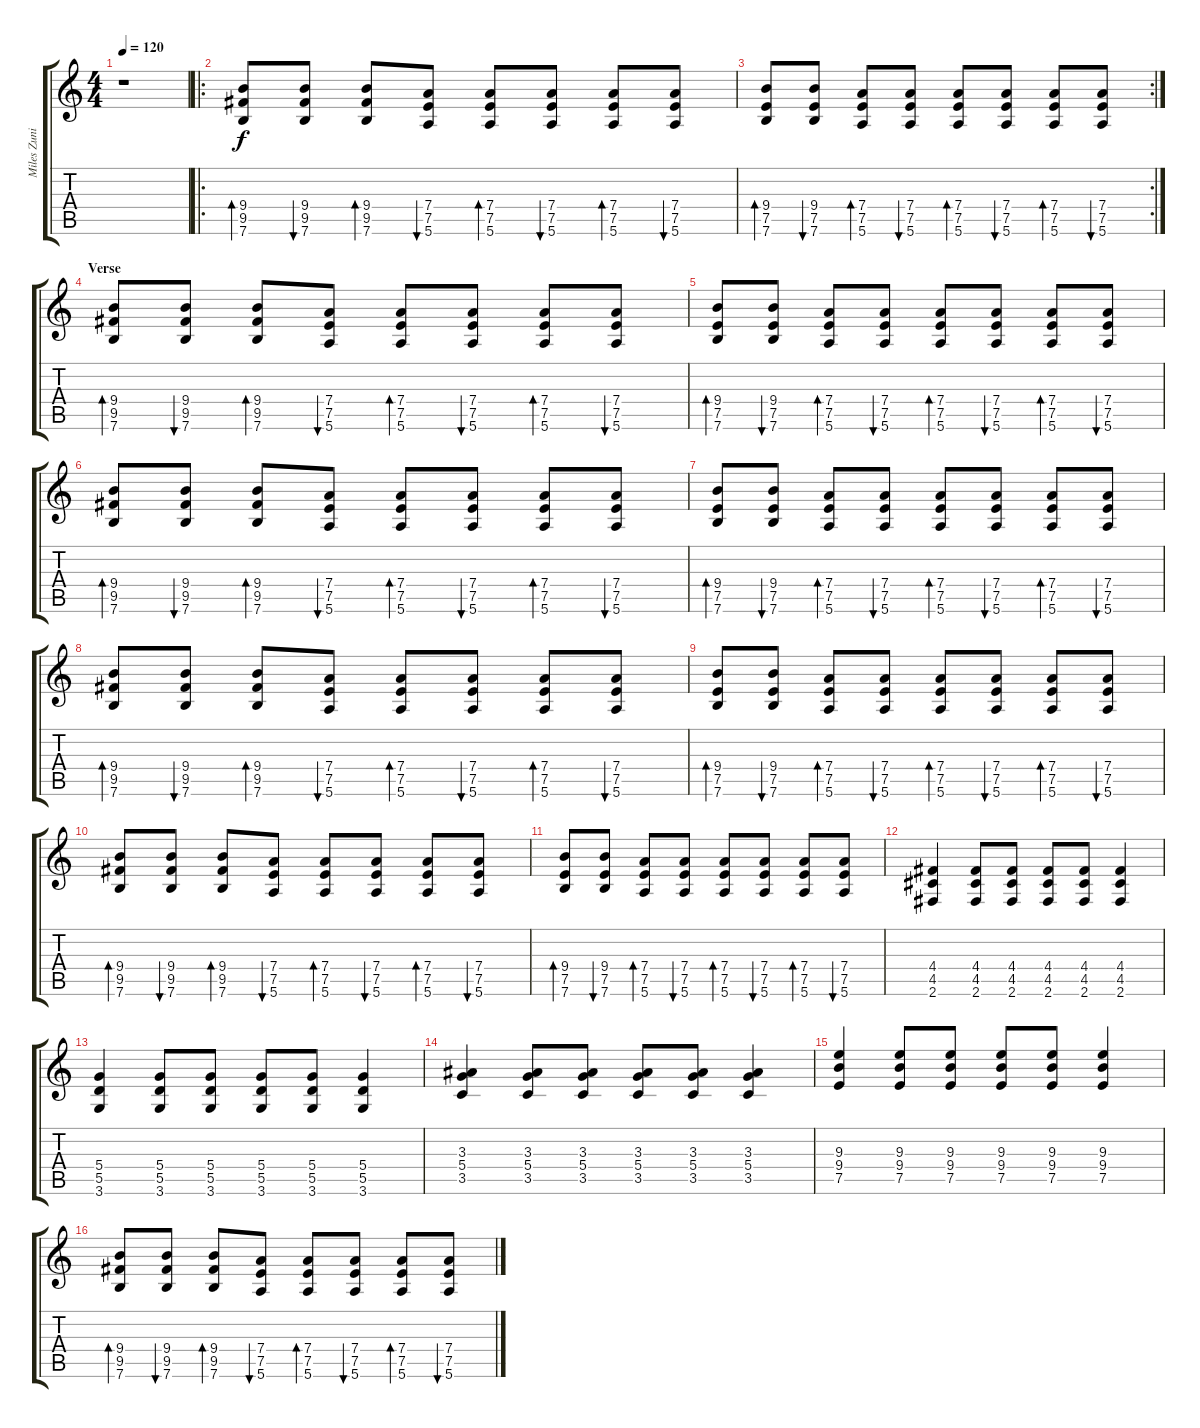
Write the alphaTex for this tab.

\track ("Miles Zuniga" "Miles Zuni") {instrument acousticguitarnylon}
\staff {score tabs}
\tuning (E4 B3 G3 D3 A2 E2) {hide}
\ts (4 4)
\tempo 120
\clef g2
\ks c
r.1{dy f instrument acousticguitarnylon} |
\ro
(9.4 9.5 7.6).8{bd 60} (9.4 9.5 7.6).8{bu 60} (9.4 9.5 7.6).8{bd 60} (7.4 7.5 5.6).8{bu 60} (7.4 7.5 5.6).8{bd 60} (7.4 7.5 5.6).8{bu 60} (7.4 7.5 5.6).8{bd 60} (7.4 7.5 5.6).8{bu 60} |
\rc 2
(9.4 7.5 7.6).8{bd 60} (9.4 7.5 7.6).8{bu 60} (7.4 7.5 5.6).8{bd 60} (7.4 7.5 5.6).8{bu 60} (7.4 7.5 5.6).8{bd 60} (7.4 7.5 5.6).8{bu 60} (7.4 7.5 5.6).8{bd 60} (7.4 7.5 5.6).8{bu 60} |
\section ("" "Verse")
(9.4 9.5 7.6).8{bd 60} (9.4 9.5 7.6).8{bu 60} (9.4 9.5 7.6).8{bd 60} (7.4 7.5 5.6).8{bu 60} (7.4 7.5 5.6).8{bd 60} (7.4 7.5 5.6).8{bu 60} (7.4 7.5 5.6).8{bd 60} (7.4 7.5 5.6).8{bu 60} |
(9.4 7.5 7.6).8{bd 60} (9.4 7.5 7.6).8{bu 60} (7.4 7.5 5.6).8{bd 60} (7.4 7.5 5.6).8{bu 60} (7.4 7.5 5.6).8{bd 60} (7.4 7.5 5.6).8{bu 60} (7.4 7.5 5.6).8{bd 60} (7.4 7.5 5.6).8{bu 60} |
(9.4 9.5 7.6).8{bd 60} (9.4 9.5 7.6).8{bu 60} (9.4 9.5 7.6).8{bd 60} (7.4 7.5 5.6).8{bu 60} (7.4 7.5 5.6).8{bd 60} (7.4 7.5 5.6).8{bu 60} (7.4 7.5 5.6).8{bd 60} (7.4 7.5 5.6).8{bu 60} |
(9.4 7.5 7.6).8{bd 60} (9.4 7.5 7.6).8{bu 60} (7.4 7.5 5.6).8{bd 60} (7.4 7.5 5.6).8{bu 60} (7.4 7.5 5.6).8{bd 60} (7.4 7.5 5.6).8{bu 60} (7.4 7.5 5.6).8{bd 60} (7.4 7.5 5.6).8{bu 60} |
(9.4 9.5 7.6).8{bd 60} (9.4 9.5 7.6).8{bu 60} (9.4 9.5 7.6).8{bd 60} (7.4 7.5 5.6).8{bu 60} (7.4 7.5 5.6).8{bd 60} (7.4 7.5 5.6).8{bu 60} (7.4 7.5 5.6).8{bd 60} (7.4 7.5 5.6).8{bu 60} |
(9.4 7.5 7.6).8{bd 60} (9.4 7.5 7.6).8{bu 60} (7.4 7.5 5.6).8{bd 60} (7.4 7.5 5.6).8{bu 60} (7.4 7.5 5.6).8{bd 60} (7.4 7.5 5.6).8{bu 60} (7.4 7.5 5.6).8{bd 60} (7.4 7.5 5.6).8{bu 60} |
(9.4 9.5 7.6).8{bd 60} (9.4 9.5 7.6).8{bu 60} (9.4 9.5 7.6).8{bd 60} (7.4 7.5 5.6).8{bu 60} (7.4 7.5 5.6).8{bd 60} (7.4 7.5 5.6).8{bu 60} (7.4 7.5 5.6).8{bd 60} (7.4 7.5 5.6).8{bu 60} |
(9.4 7.5 7.6).8{bd 60} (9.4 7.5 7.6).8{bu 60} (7.4 7.5 5.6).8{bd 60} (7.4 7.5 5.6).8{bu 60} (7.4 7.5 5.6).8{bd 60} (7.4 7.5 5.6).8{bu 60} (7.4 7.5 5.6).8{bd 60} (7.4 7.5 5.6).8{bu 60} |
(4.4 4.5 2.6).4{volume 11 instrument distortionguitar} (4.4 4.5 2.6).8 (4.4 4.5 2.6).8 (4.4 4.5 2.6).8 (4.4 4.5 2.6).8 (4.4 4.5 2.6).4 |
(5.4 5.5 3.6).4 (5.4 5.5 3.6).8 (5.4 5.5 3.6).8 (5.4 5.5 3.6).8 (5.4 5.5 3.6).8 (5.4 5.5 3.6).4 |
(3.3 5.4 3.5).4 (3.3 5.4 3.5).8 (3.3 5.4 3.5).8 (3.3 5.4 3.5).8 (3.3 5.4 3.5).8 (3.3 5.4 3.5).4 |
(9.3 9.4 7.5).4 (9.3 9.4 7.5).8 (9.3 9.4 7.5).8 (9.3 9.4 7.5).8 (9.3 9.4 7.5).8 (9.3 9.4 7.5).4 |
(9.4 9.5 7.6).8{bd 60} (9.4 9.5 7.6).8{bu 60} (9.4 9.5 7.6).8{bd 60} (7.4 7.5 5.6).8{bu 60} (7.4 7.5 5.6).8{bd 60} (7.4 7.5 5.6).8{bu 60} (7.4 7.5 5.6).8{bd 60} (7.4 7.5 5.6).8{bu 60}
